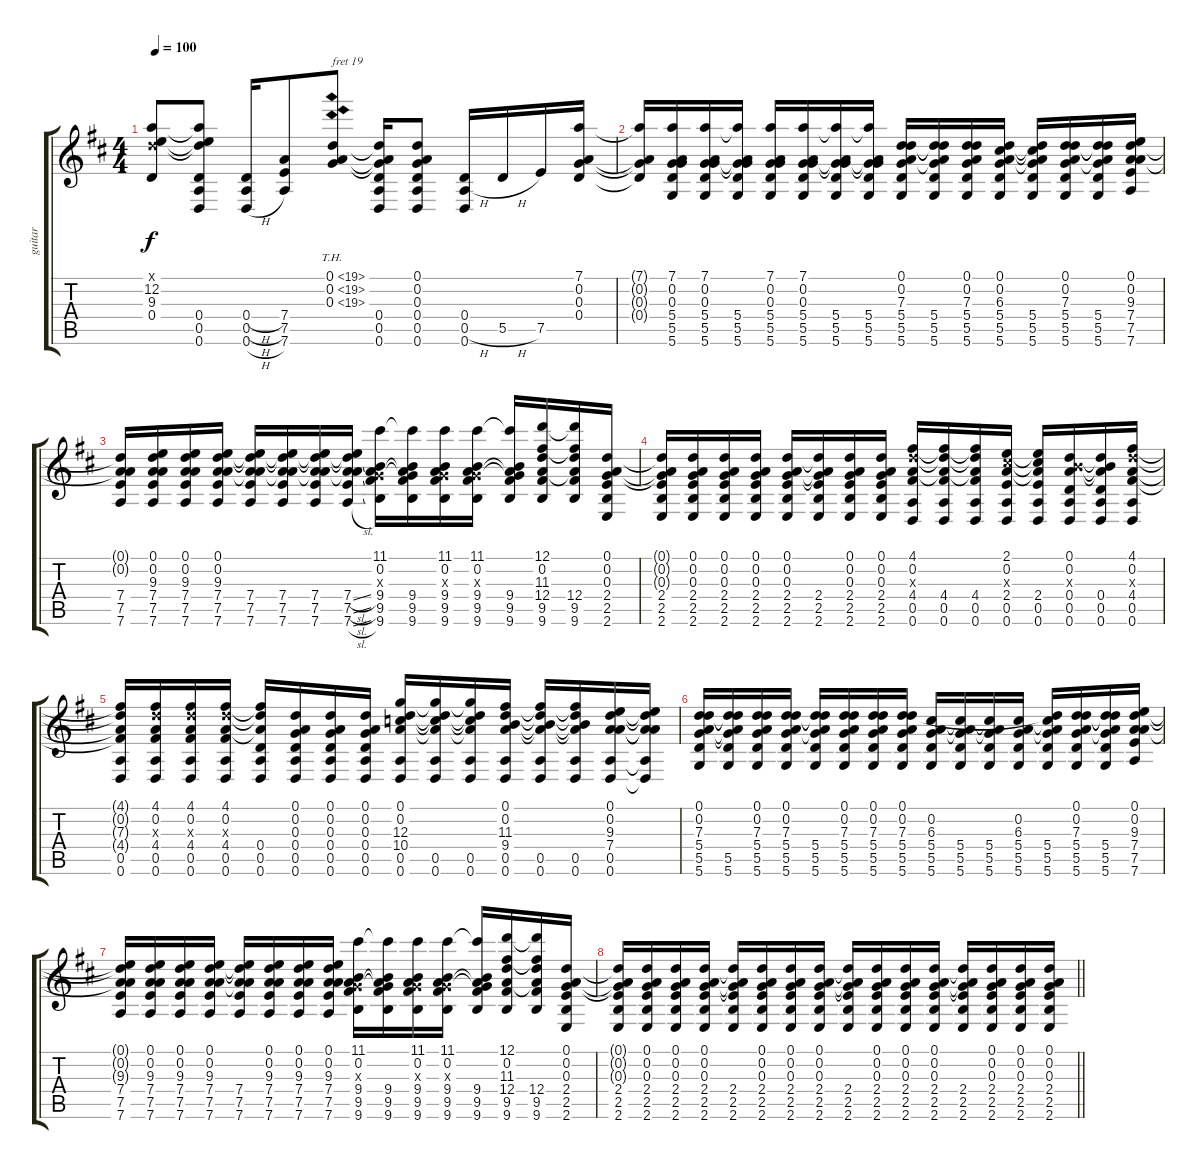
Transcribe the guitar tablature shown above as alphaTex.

\track ("guitar" "guitar") {instrument acousticguitarsteel}
\staff {score tabs}
\tuning (D4 A3 G3 D3 A2 D2) {hide}
\ts (4 4)
\tempo 100
\clef g2
\ks d
(0.1{x} 12.2 9.3 0.4).8{dy f} (0.1{t} 12.2{t} 9.3{t} 0.4 0.5 0.6).8 (0.4{h} 0.5{h} 0.6{h}).16 (7.4 7.5 7.6).8 (0.1{th 19} 0.2{th 19} 0.3{th 19}).8{txt "fret 19"} (0.1{t} 0.2{t} 0.3{t} 0.4 0.5 0.6).16 (0.1 0.2 0.3 0.4 0.5 0.6).8 (0.4 0.5{h} 0.6).16 5.5{h}.16 7.5.16 (7.1 0.2 0.3 0.4).16 |
(7.1{t} 0.2{t} 0.3{t} 0.4{t}).16 (7.1 0.2 0.3 5.4 5.5 5.6).16{txt ""} (7.1 0.2 0.3 5.4 5.5 5.6).16 (7.1{t} 0.2{t} 0.3{t} 5.4 5.5 5.6).16 (7.1 0.2 0.3 5.4 5.5 5.6).16 (7.1 0.2 0.3 5.4 5.5 5.6).16 (7.1{t} 0.2{t} 0.3{t} 5.4 5.5 5.6).16 (7.1{t} 0.2{t} 0.3{t} 5.4 5.5 5.6).16 (0.1 0.2 7.3 5.4 5.5 5.6).16 (0.1{t} 0.2{t} 7.3{t} 5.4 5.5 5.6).16 (0.1 0.2 7.3 5.4 5.5 5.6).16 (0.1 0.2 6.3 5.4 5.5 5.6).16 (0.1{t} 0.2{t} 6.3{t} 5.4 5.5 5.6).16 (0.1 0.2 7.3 5.4 5.5 5.6).16 (0.1{t} 0.2{t} 7.3{t} 5.4 5.5 5.6).16 (0.1 0.2 9.3 7.4 7.5 7.6).16 |
(0.1{t} 0.2{t} 7.4 7.5 7.6).16 (0.1 0.2 9.3 7.4 7.5 7.6).16 (0.1 0.2 9.3 7.4 7.5 7.6).16 (0.1 0.2 9.3 7.4 7.5 7.6).16 (0.1{t} 0.2{t} 9.3{t} 7.4 7.5 7.6).16 (0.1{t} 0.2{t} 9.3{t} 7.4 7.5 7.6).16 (0.1{t} 0.2{t} 9.3{t} 7.4 7.5 7.6).16 (0.1{t} 0.2{t} 9.3{t} 7.4{sl} 7.5{sl} 7.6{sl}).16 (11.1 0.2 0.3{x} 9.4 9.5 9.6).16 (11.1{t} 0.2{t} 0.3{t} 9.4 9.5 9.6).16 (11.1 0.2 0.3{x} 9.4 9.5 9.6).16 (11.1 0.2 0.3{x} 9.4 9.5 9.6).16 (11.1{t} 0.2{t} 0.3{t} 9.4 9.5 9.6).16 (12.1 0.2 11.3 12.4 9.5 9.6).16 (12.1{t} 0.2{t} 11.3{t} 12.4 9.5 9.6).16 (0.1 0.2 0.3 2.4 2.5 2.6).16 |
(0.1{t} 0.2{t} 0.3{t} 2.4 2.5 2.6).16 (0.1 0.2 0.3 2.4 2.5 2.6).16 (0.1 0.2 0.3 2.4 2.5 2.6).16 (0.1 0.2 0.3 2.4 2.5 2.6).16 (0.1 0.2 0.3 2.4 2.5 2.6).16 (0.1{t} 0.2{t} 0.3{t} 2.4 2.5 2.6).16 (0.1 0.2 0.3 2.4 2.5 2.6).16 (0.1 0.2 0.3 2.4 2.5 2.6).16 (4.1 0.2 7.3{x} 4.4 0.5 0.6).16 (4.1{t} 0.2{t} 7.3{t} 4.4 0.5 0.6).16 (4.1{t} 0.2{t} 7.3{t} 4.4 0.5 0.6).16 (2.1 0.2 6.3{x} 2.4 0.5 0.6).16 (2.1{t} 0.2{t} 6.3{t} 2.4 0.5 0.6).16 (0.1 0.2 4.3{x} 0.4 0.5 0.6).16 (0.1{t} 0.2{t} 4.3{t} 0.4 0.5 0.6).16 (4.1 0.2 7.3{x} 4.4 0.5 0.6).16 |
(4.1{t} 0.2{t} 7.3{t} 4.4{t} 0.5 0.6).16 (4.1 0.2 7.3{x} 4.4 0.5 0.6).16 (4.1 0.2 7.3{x} 4.4 0.5 0.6).16 (4.1 0.2 7.3{x} 4.4 0.5 0.6).16 (4.1{t} 0.2{t} 7.3{t} 0.4 0.5 0.6).16 (0.1 0.2 0.3 0.4 0.5 0.6).16 (0.1 0.2 0.3 0.4 0.5 0.6).16 (0.1 0.2 0.3 0.4 0.5 0.6).16 (0.1 0.2 12.3 10.4 0.5 0.6).16 (0.1{t} 0.2{t} 12.3{t} 10.4{t} 0.5 0.6).16 (0.1{t} 0.2{t} 12.3{t} 10.4{t} 0.5 0.6).16 (0.1 0.2 11.3 9.4 0.5 0.6).16 (0.1{t} 0.2{t} 11.3{t} 9.4{t} 0.5 0.6).16 (0.1{t} 0.2{t} 11.3{t} 9.4{t} 0.5 0.6).16 (0.1 0.2 9.3 7.4 0.5 0.6).16 (0.1{t} 0.2{t} 9.3{t} 7.4{t} 0.5{t} 0.6{t}).16 |
(0.1 0.2 7.3 5.4 5.5 5.6).16 (0.1{t} 0.2{t} 7.3{t} 5.4{t} 5.5 5.6).16 (0.1 0.2 7.3 5.4 5.5 5.6).16 (0.1 0.2 7.3 5.4 5.5 5.6).16 (0.1{t} 0.2{t} 7.3{t} 5.4 5.5 5.6).16 (0.1 0.2 7.3 5.4 5.5 5.6).16 (0.1 0.2 7.3 5.4 5.5 5.6).16 (0.1 0.2 7.3 5.4 5.5 5.6).16 (0.2 6.3 5.4 5.5 5.6).16 (0.2{t} 6.3{t} 5.4 5.5 5.6).16 (0.2{t} 6.3{t} 5.4 5.5 5.6).16 (0.2 6.3 5.4 5.5 5.6).16 (0.1{t} 0.2{t} 6.3{t} 5.4 5.5 5.6).16 (0.1 0.2 7.3 5.4 5.5 5.6).16 (0.1{t} 0.2{t} 7.3{t} 5.4 5.5 5.6).16 (0.1 0.2 9.3 7.4 7.5 7.6).16 |
(0.1{t} 0.2{t} 9.3{t} 7.4 7.5 7.6).16 (0.1 0.2 9.3 7.4 7.5 7.6).16 (0.1 0.2 9.3 7.4 7.5 7.6).16 (0.1 0.2 9.3 7.4 7.5 7.6).16 (0.1{t} 0.2{t} 9.3{t} 7.4 7.5 7.6).16 (0.1 0.2 9.3 7.4 7.5 7.6).16 (0.1 0.2 9.3 7.4 7.5 7.6).16 (0.1 0.2 9.3 7.4 7.5 7.6).16 (11.1 0.2 0.3{x} 9.4 9.5 9.6).16 (11.1{t} 0.2{t} 0.3{t} 9.4 9.5 9.6).16 (11.1 0.2 0.3{x} 9.4 9.5 9.6).16 (11.1 0.2 0.3{x} 9.4 9.5 9.6).16 (11.1{t} 0.2{t} 0.3{t} 9.4 9.5 9.6).16 (12.1 0.2 11.3 12.4 9.5 9.6).16 (12.1{t} 0.2{t} 11.3{t} 12.4 9.5 9.6).16 (0.1 0.2 0.3 2.4 2.5 2.6).16 |
\barLineRight lightlight
(0.1{t} 0.2{t} 0.3{t} 2.4 2.5 2.6).16 (0.1 0.2 0.3 2.4 2.5 2.6).16 (0.1 0.2 0.3 2.4 2.5 2.6).16 (0.1 0.2 0.3 2.4 2.5 2.6).16 (0.1{t} 0.2{t} 0.3{t} 2.4 2.5 2.6).16 (0.1 0.2 0.3 2.4 2.5 2.6).16 (0.1 0.2 0.3 2.4 2.5 2.6).16 (0.1 0.2 0.3 2.4 2.5 2.6).16 (0.1{t} 0.2{t} 0.3{t} 2.4 2.5 2.6).16 (0.1 0.2 0.3 2.4 2.5 2.6).16 (0.1 0.2 0.3 2.4 2.5 2.6).16 (0.1 0.2 0.3 2.4 2.5 2.6).16 (0.1{t} 0.2{t} 0.3{t} 2.4 2.5 2.6).16 (0.1 0.2 0.3 2.4 2.5 2.6).16 (0.1 0.2 0.3 2.4 2.5 2.6).16 (0.1 0.2 0.3 2.4 2.5 2.6).16
